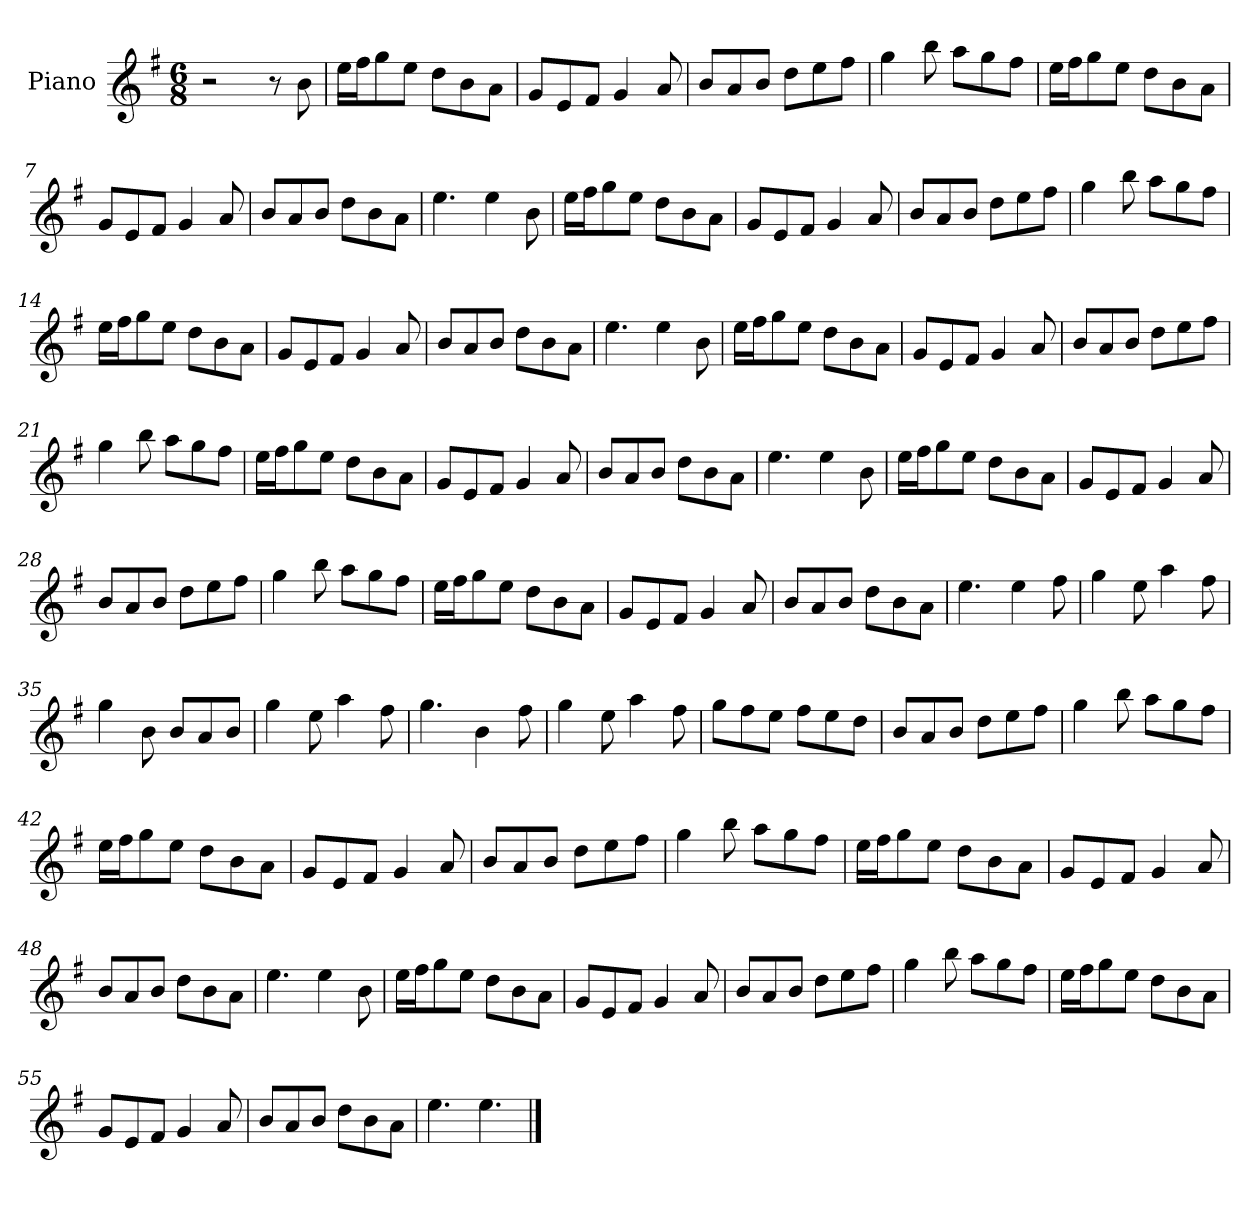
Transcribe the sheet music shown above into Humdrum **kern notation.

**kern
*part1
*staff1
*I"Piano
*I'Pno
*clefG2
*k[f#]
*M6/8
=1
2r
8r
8b\
=2
16ee\LL
16ff#\J
8gg\
8ee\J
8dd\L
8b\
8a\J
=3
8g/L
8e/
8f#/J
4g/
8a/
=4
8b/L
8a/
8b/J
8dd\L
8ee\
8ff#\J
=5
4gg\
8bb\
8aa\L
8gg\
8ff#\J
=6
16ee\LL
16ff#\J
8gg\
8ee\J
8dd\L
8b\
8a\J
=7
8g/L
8e/
8f#/J
4g/
8a/
=8
8b/L
8a/
8b/J
8dd\L
8b\
8a\J
=9
4.ee\
4ee\
8b\
=10
16ee\LL
16ff#\J
8gg\
8ee\J
8dd\L
8b\
8a\J
=11
8g/L
8e/
8f#/J
4g/
8a/
=12
8b/L
8a/
8b/J
8dd\L
8ee\
8ff#\J
=13
4gg\
8bb\
8aa\L
8gg\
8ff#\J
=14
16ee\LL
16ff#\J
8gg\
8ee\J
8dd\L
8b\
8a\J
=15
8g/L
8e/
8f#/J
4g/
8a/
=16
8b/L
8a/
8b/J
8dd\L
8b\
8a\J
=17
4.ee\
4ee\
8b\
=18
16ee\LL
16ff#\J
8gg\
8ee\J
8dd\L
8b\
8a\J
=19
8g/L
8e/
8f#/J
4g/
8a/
=20
8b/L
8a/
8b/J
8dd\L
8ee\
8ff#\J
=21
4gg\
8bb\
8aa\L
8gg\
8ff#\J
=22
16ee\LL
16ff#\J
8gg\
8ee\J
8dd\L
8b\
8a\J
=23
8g/L
8e/
8f#/J
4g/
8a/
=24
8b/L
8a/
8b/J
8dd\L
8b\
8a\J
=25
4.ee\
4ee\
8b\
=26
16ee\LL
16ff#\J
8gg\
8ee\J
8dd\L
8b\
8a\J
=27
8g/L
8e/
8f#/J
4g/
8a/
=28
8b/L
8a/
8b/J
8dd\L
8ee\
8ff#\J
=29
4gg\
8bb\
8aa\L
8gg\
8ff#\J
=30
16ee\LL
16ff#\J
8gg\
8ee\J
8dd\L
8b\
8a\J
=31
8g/L
8e/
8f#/J
4g/
8a/
=32
8b/L
8a/
8b/J
8dd\L
8b\
8a\J
=33
4.ee\
4ee\
8ff#\
=34
4gg\
8ee\
4aa\
8ff#\
=35
4gg\
8b\
8b/L
8a/
8b/J
=36
4gg\
8ee\
4aa\
8ff#\
=37
4.gg\
4b\
8ff#\
=38
4gg\
8ee\
4aa\
8ff#\
=39
8gg\L
8ff#\
8ee\J
8ff#\L
8ee\
8dd\J
=40
8b/L
8a/
8b/J
8dd\L
8ee\
8ff#\J
=41
4gg\
8bb\
8aa\L
8gg\
8ff#\J
=42
16ee\LL
16ff#\J
8gg\
8ee\J
8dd\L
8b\
8a\J
=43
8g/L
8e/
8f#/J
4g/
8a/
=44
8b/L
8a/
8b/J
8dd\L
8ee\
8ff#\J
=45
4gg\
8bb\
8aa\L
8gg\
8ff#\J
=46
16ee\LL
16ff#\J
8gg\
8ee\J
8dd\L
8b\
8a\J
=47
8g/L
8e/
8f#/J
4g/
8a/
=48
8b/L
8a/
8b/J
8dd\L
8b\
8a\J
=49
4.ee\
4ee\
8b\
=50
16ee\LL
16ff#\J
8gg\
8ee\J
8dd\L
8b\
8a\J
=51
8g/L
8e/
8f#/J
4g/
8a/
=52
8b/L
8a/
8b/J
8dd\L
8ee\
8ff#\J
=53
4gg\
8bb\
8aa\L
8gg\
8ff#\J
=54
16ee\LL
16ff#\J
8gg\
8ee\J
8dd\L
8b\
8a\J
=55
8g/L
8e/
8f#/J
4g/
8a/
=56
8b/L
8a/
8b/J
8dd\L
8b\
8a\J
=57
4.ee\
4.ee\
==
*-
